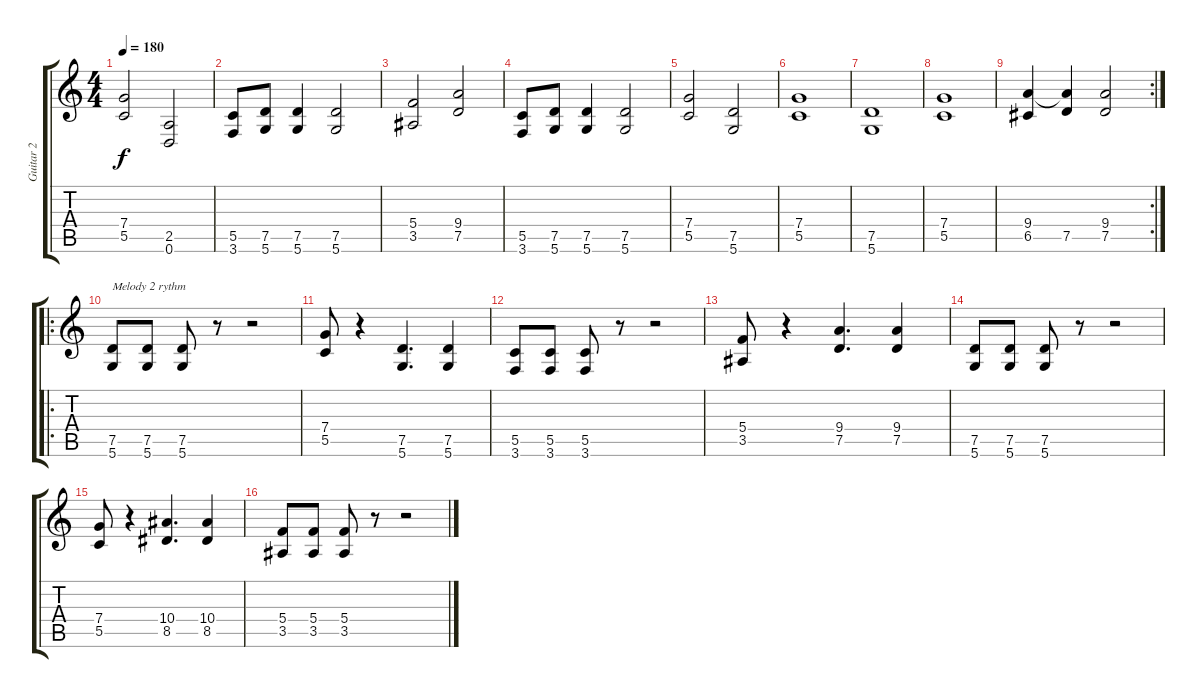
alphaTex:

\track ("Guitar 2" "Guitar 2") {instrument acousticguitarnylon}
\staff {score tabs}
\tuning (D4 A3 F3 C3 G2 D2) {hide}
\ts (4 4)
\tempo 180
\clef g2
\ks c
(7.4 5.5).2{dy f} (2.5 0.6).2 |
(5.5 3.6).8 (7.5 5.6).8 (7.5 5.6).4 (7.5 5.6).2 |
(5.4 3.5).2 (9.4 7.5).2 |
(5.5 3.6).8 (7.5 5.6).8 (7.5 5.6).4 (7.5 5.6).2 |
(7.4 5.5).2 (7.5 5.6).2 |
(7.4 5.5).1 |
(7.5 5.6).1 |
(7.4 5.5).1 |
\rc 2
(9.4 6.5).4 (9.4{t} 7.5).4 (9.4 7.5).2 |
\ro
(7.5 5.6).8{txt "Melody 2 rythm"} (7.5 5.6).8 (7.5 5.6).8 r.8 r.2 |
(7.4 5.5).8 r.4 (7.5 5.6).4{d} (7.5 5.6).4 |
(5.5 3.6).8 (5.5 3.6).8 (5.5 3.6).8 r.8 r.2 |
(5.4 3.5).8 r.4 (9.4 7.5).4{d} (9.4 7.5).4 |
(7.5 5.6).8 (7.5 5.6).8 (7.5 5.6).8 r.8 r.2 |
(7.4 5.5).8 r.4 (10.4 8.5).4{d} (10.4 8.5).4 |
(5.4 3.5).8 (5.4 3.5).8 (5.4 3.5).8 r.8 r.2
